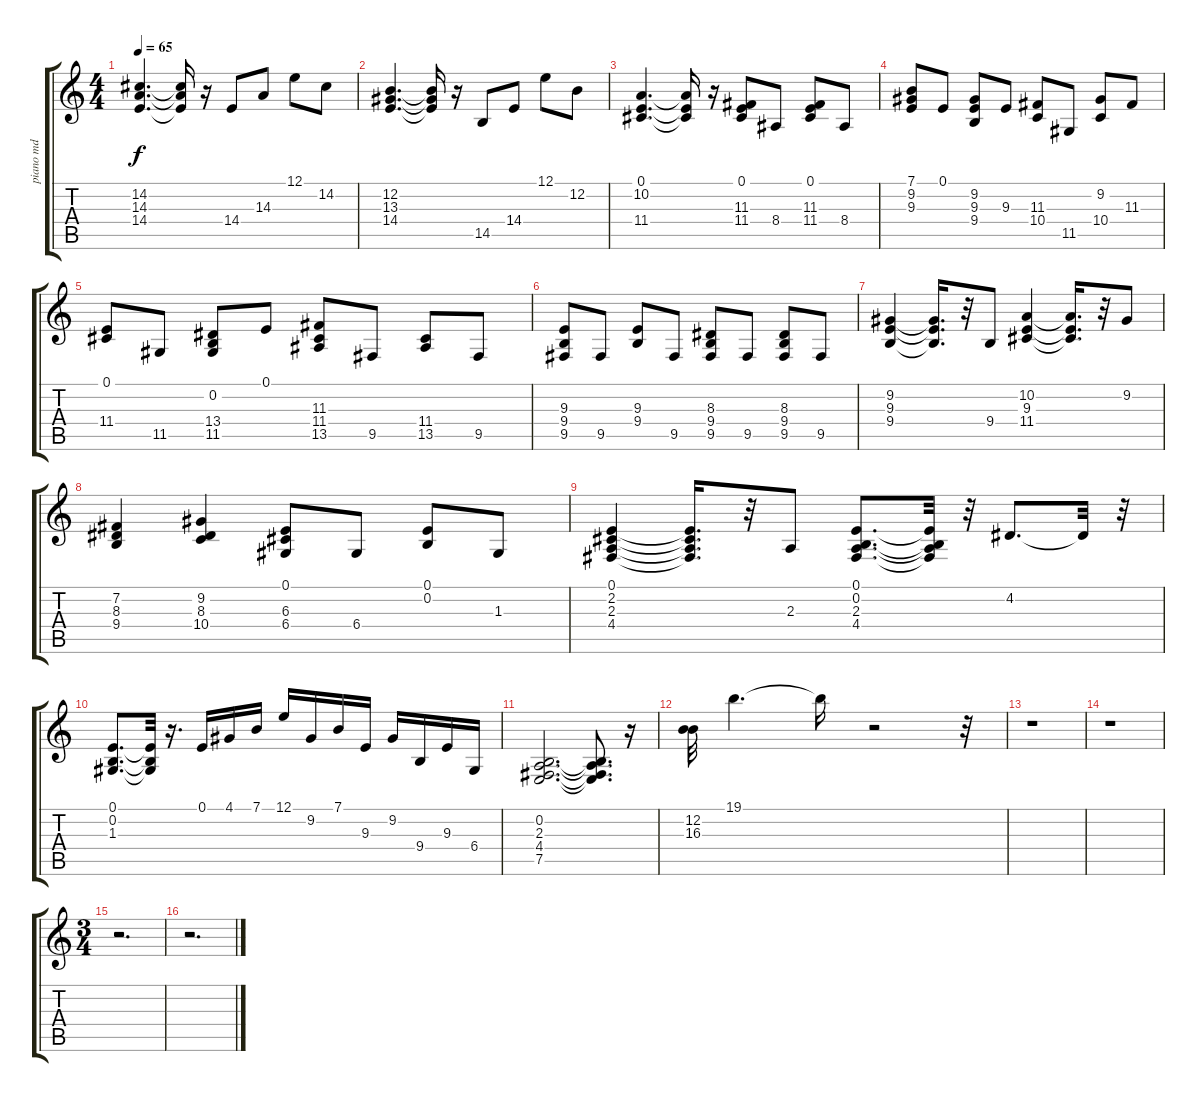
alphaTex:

\track ("piano md" "piano md") {instrument acousticgrandpiano}
\staff {score tabs}
\tuning (E4 B3 G3 D3 A2 E2) {hide}
\ts (4 4)
\tempo 65
\clef g2
\ks c
(14.2 14.3 14.4).4{d dy f} (14.2{t} 14.3{t} 14.4{t}).16 r.16 14.4.8 14.3.8 12.1.8 14.2.8 |
(12.2 13.3 14.4).4{d} (12.2{t} 13.3{t} 14.4{t}).16 r.16 14.5.8 14.4.8 12.1.8 12.2.8 |
(0.1 10.2 11.4).4{d} (0.1{t} 10.2{t} 11.4{t}).16 r.16 (0.1 11.3 11.4).8 8.4.8 (0.1 11.3 11.4).8 8.4.8 |
(7.1 9.2 9.3).8 0.1.8 (9.2 9.3 9.4).8 9.3.8 (11.3 10.4).8 11.5.8 (9.2 10.4).8 11.3.8 |
(0.1 11.4).8 11.5.8 (0.2 13.4 11.5).8 0.1.8 (11.3 11.4 13.5).8 9.5.8 (11.4 13.5).8 9.5.8 |
(9.3 9.4 9.5).8 9.5.8 (9.3 9.4).8 9.5.8 (8.3 9.4 9.5).8 9.5.8 (8.3 9.4 9.5).8 9.5.8 |
(9.2 9.3 9.4).4 (9.2{t} 9.3{t} 9.4{t}).16{d} r.32 9.4.8 (10.2 9.3 11.4).4 (10.2{t} 9.3{t} 11.4{t}).16{d} r.32 9.2.8 |
(7.2 8.3 9.4).4 (9.2 8.3 10.4).4 (0.1 6.3 6.4).8 6.4.8 (0.1 0.2).8 1.3.8 |
(0.1 2.2 2.3 4.4).4 (0.1{t} 2.2{t} 2.3{t} 4.4{t}).16{d} r.32 2.3.8 (0.1 0.2 2.3 4.4).8{d} (0.1{t} 0.2{t} 2.3{t} 4.4{t}).32 r.32 4.2.8{d} 4.2{t}.32 r.32 |
(0.1 0.2 1.3).8{d} (0.1{t} 0.2{t} 1.3{t}).32 r.16{d} 0.1.16 4.1.16 7.1.16 12.1.16 9.2.16 7.1.16 9.3.16 9.2.16 9.4.16 9.3.16 6.4.16 |
(0.2 2.3 4.4 7.5).2{d} (0.2{t} 2.3{t} 4.4{t} 7.5{t}).8{d} r.16 |
(12.2 16.3).32 19.1.4{d} 19.1{t}.16 r.2 r.32 |
r.1 |
r.1 |
\ts (3 4)
r.2{d} |
r.2{d}
